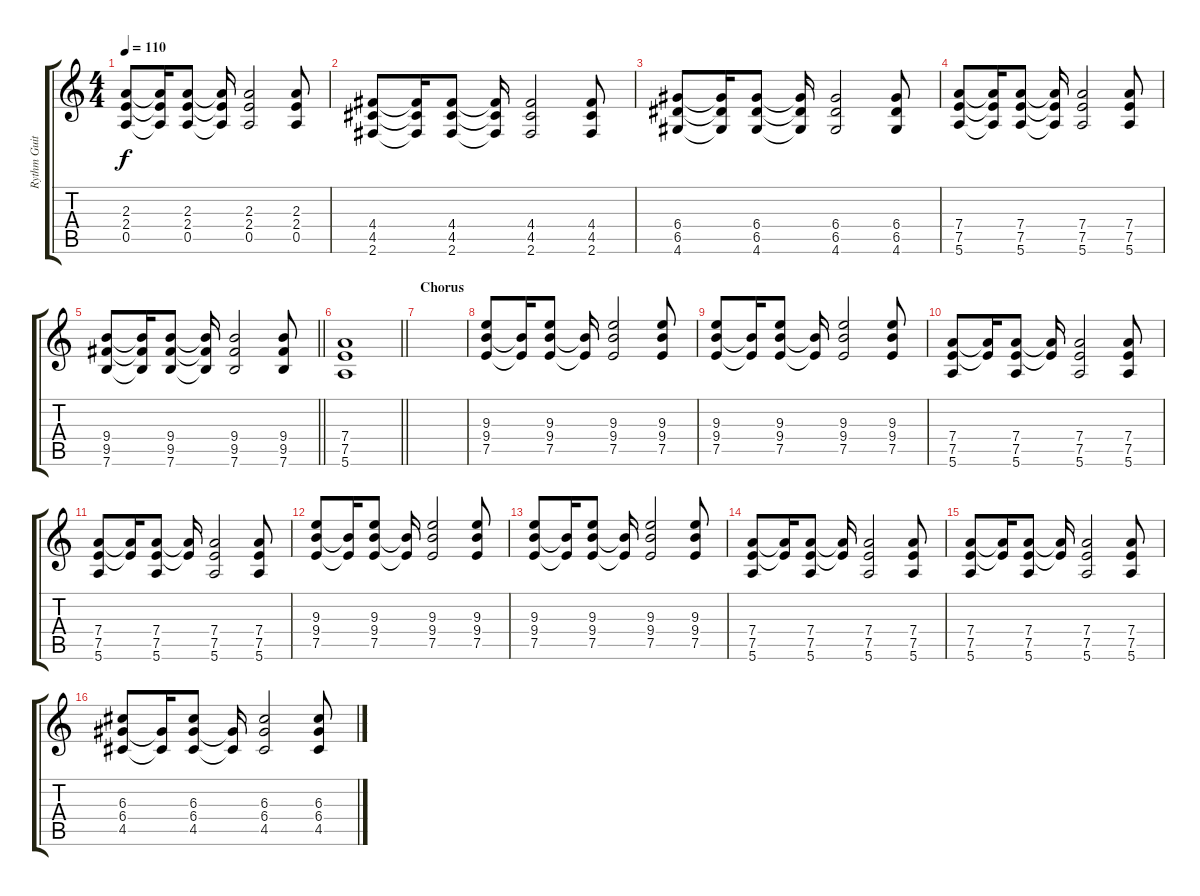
\track ("Rythm Guitar" "Rythm Guit") {instrument electricguitarmuted}
\staff {score tabs}
\tuning (E4 B3 G3 D3 A2 E2) {hide}
\ts (4 4)
\tempo 110
\clef g2
\ks c
(2.3 2.4 0.5).8{dy f} (2.3{t} 2.4{t} 0.5{t}).16 (2.3 2.4 0.5).8 (2.3{t} 2.4{t} 0.5{t}).16 (2.3 2.4 0.5).2 (2.3 2.4 0.5).8 |
(4.4 4.5 2.6).8 (4.4{t} 4.5{t} 2.6{t}).16 (4.4 4.5 2.6).8 (4.4{t} 4.5{t} 2.6{t}).16 (4.4 4.5 2.6).2 (4.4 4.5 2.6).8 |
(6.4 6.5 4.6).8 (6.4{t} 6.5{t} 4.6{t}).16 (6.4 6.5 4.6).8 (6.4{t} 6.5{t} 4.6{t}).16 (6.4 6.5 4.6).2 (6.4 6.5 4.6).8 |
(7.4 7.5 5.6).8 (7.4{t} 7.5{t} 5.6{t}).16 (7.4 7.5 5.6).8 (7.4{t} 7.5{t} 5.6{t}).16 (7.4 7.5 5.6).2 (7.4 7.5 5.6).8 |
\barLineRight lightlight
(9.4 9.5 7.6).8 (9.4{t} 9.5{t} 7.6{t}).16 (9.4 9.5 7.6).8 (9.4{t} 9.5{t} 7.6{t}).16 (9.4 9.5 7.6).2 (9.4 9.5 7.6).8 |
\barLineRight lightlight
(7.4 7.5 5.6).1 |
\section ("" "Chorus")
|
(9.3 9.4 7.5).8 (9.4{t} 7.5{t}).16 (9.3 9.4 7.5).8 (9.4{t} 7.5{t}).16 (9.3 9.4 7.5).2 (9.3 9.4 7.5).8 |
(9.3 9.4 7.5).8 (9.4{t} 7.5{t}).16 (9.3 9.4 7.5).8 (9.4{t} 7.5{t}).16 (9.3 9.4 7.5).2 (9.3 9.4 7.5).8 |
(7.4 7.5 5.6).8{instrument overdrivenguitar} (7.4{t} 7.5{t}).16 (7.4 7.5 5.6).8 (7.4{t} 7.5{t}).16 (7.4 7.5 5.6).2 (7.4 7.5 5.6).8 |
(7.4 7.5 5.6).8 (7.4{t} 7.5{t}).16 (7.4 7.5 5.6).8 (7.4{t} 7.5{t}).16 (7.4 7.5 5.6).2 (7.4 7.5 5.6).8 |
(9.3 9.4 7.5).8 (9.4{t} 7.5{t}).16 (9.3 9.4 7.5).8 (9.4{t} 7.5{t}).16 (9.3 9.4 7.5).2 (9.3 9.4 7.5).8 |
(9.3 9.4 7.5).8 (9.4{t} 7.5{t}).16 (9.3 9.4 7.5).8 (9.4{t} 7.5{t}).16 (9.3 9.4 7.5).2 (9.3 9.4 7.5).8 |
(7.4 7.5 5.6).8 (7.4{t} 7.5{t}).16 (7.4 7.5 5.6).8 (7.4{t} 7.5{t}).16 (7.4 7.5 5.6).2 (7.4 7.5 5.6).8 |
(7.4 7.5 5.6).8 (7.4{t} 7.5{t}).16 (7.4 7.5 5.6).8 (7.4{t} 7.5{t}).16 (7.4 7.5 5.6).2 (7.4 7.5 5.6).8 |
(6.3 6.4 4.5).8 (6.4{t} 4.5{t}).16 (6.3 6.4 4.5).8 (6.4{t} 4.5{t}).16 (6.3 6.4 4.5).2 (6.3 6.4 4.5).8
